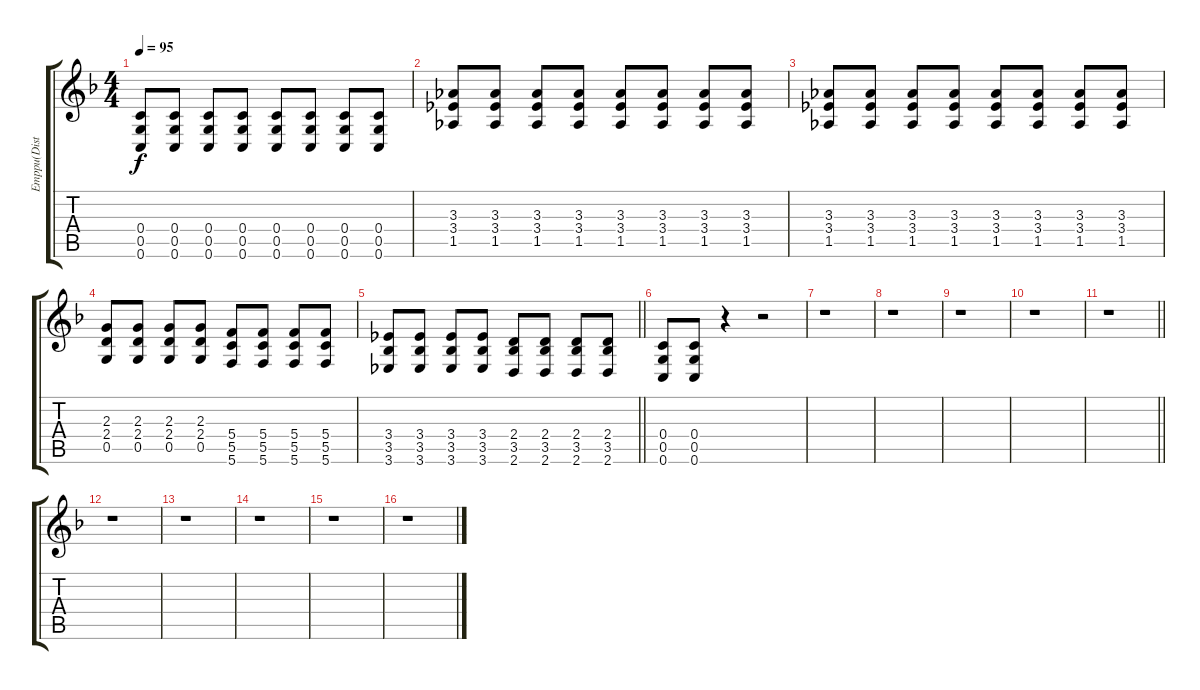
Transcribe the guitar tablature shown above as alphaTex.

\track ("Emppu(Disto)" "Emppu(Dist") {instrument distortionguitar}
\staff {score tabs}
\tuning (D4 A3 F3 C3 G2 C2) {hide}
\ts (4 4)
\tempo 95
\clef g2
\ks f
(0.4 0.5 0.6).8{dy f} (0.4 0.5 0.6).8 (0.4 0.5 0.6).8 (0.4 0.5 0.6).8 (0.4 0.5 0.6).8 (0.4 0.5 0.6).8 (0.4 0.5 0.6).8 (0.4 0.5 0.6).8 |
(3.3 3.4 1.5).8 (3.3 3.4 1.5).8 (3.3 3.4 1.5).8 (3.3 3.4 1.5).8 (3.3 3.4 1.5).8 (3.3 3.4 1.5).8 (3.3 3.4 1.5).8 (3.3 3.4 1.5).8 |
(3.3 3.4 1.5).8 (3.3 3.4 1.5).8 (3.3 3.4 1.5).8 (3.3 3.4 1.5).8 (3.3 3.4 1.5).8 (3.3 3.4 1.5).8 (3.3 3.4 1.5).8 (3.3 3.4 1.5).8 |
(2.3 2.4 0.5).8 (2.3 2.4 0.5).8 (2.3 2.4 0.5).8 (2.3 2.4 0.5).8 (5.4 5.5 5.6).8 (5.4 5.5 5.6).8 (5.4 5.5 5.6).8 (5.4 5.5 5.6).8 |
\barLineRight lightlight
(3.4 3.5 3.6).8 (3.4 3.5 3.6).8 (3.4 3.5 3.6).8 (3.4 3.5 3.6).8 (2.4 3.5 2.6).8 (2.4 3.5 2.6).8 (2.4 3.5 2.6).8 (2.4 3.5 2.6).8 |
(0.4 0.5 0.6).8 (0.4 0.5 0.6).8 r.4 r.2 |
r.1 |
r.1 |
r.1 |
r.1 |
\barLineRight lightlight
r.1 |
r.1 |
r.1 |
r.1 |
r.1 |
r.1
